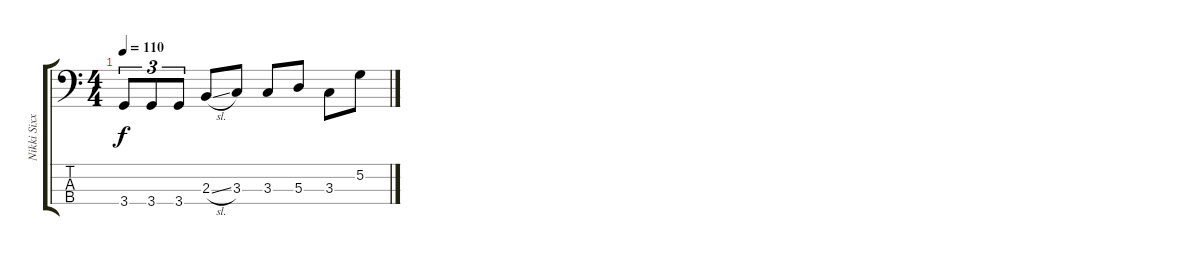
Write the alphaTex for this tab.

\track ("Nikki Sixx" "Nikki Sixx") {instrument electricbasspick}
\staff {score tabs}
\tuning (G2 D2 A1 E1) {hide}
\ts (4 4)
\tempo 110
\clef f4
\ks c
3.4.8{tu (3 2) dy f} 3.4.8{tu (3 2)} 3.4.8{tu (3 2)} 2.3{sl}.8 3.3.8 3.3.8 5.3.8 3.3.8 5.2.8
